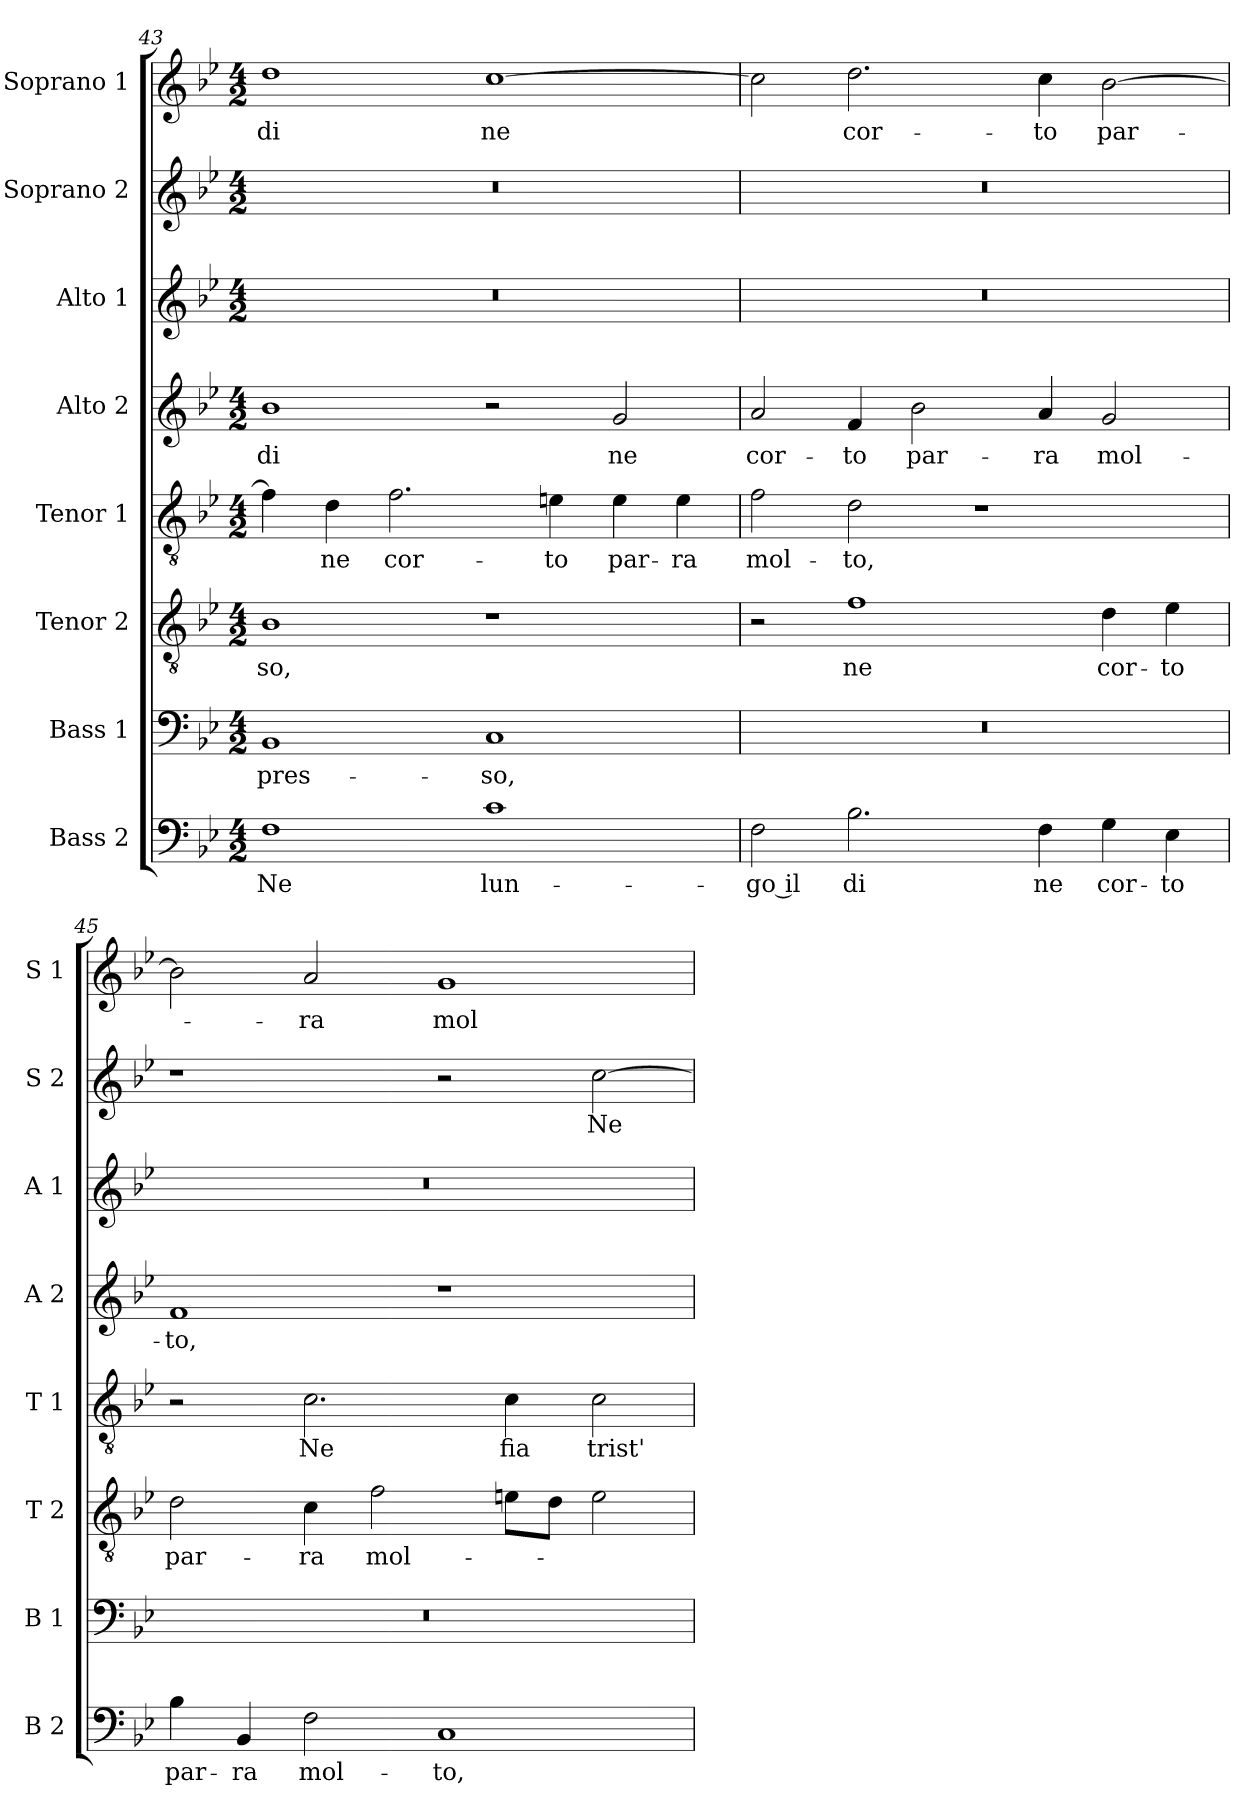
**kern	**text	**kern	**text	**kern	**text	**kern	**text	**kern	**text	**kern	**kern	**text	**kern	**text
*part8	*part8	*part7	*part7	*part6	*part6	*part5	*part5	*part4	*part4	*part3	*part2	*part2	*part1	*part1
*staff8	*staff8	*staff7	*staff7	*staff6	*staff6	*staff5	*staff5	*staff4	*staff4	*staff3	*staff2	*staff2	*staff1	*staff1
*I"Bass 2	*	*I"Bass 1	*	*I"Tenor 2	*	*I"Tenor 1	*	*I"Alto 2	*	*I"Alto 1	*I"Soprano 2	*	*I"Soprano 1	*
*I'B 2	*	*I'B 1	*	*I'T 2	*	*I'T 1	*	*I'A 2	*	*I'A 1	*I'S 2	*	*I'S 1	*
!!LO:PB:g=z
*clefF4	*	*clefF4	*	*clefGv2	*	*clefGv2	*	*clefG2	*	*clefG2	*clefG2	*	*clefG2	*
*k[b-e-]	*	*k[b-e-]	*	*k[b-e-]	*	*k[b-e-]	*	*k[b-e-]	*	*k[b-e-]	*k[b-e-]	*	*k[b-e-]	*
*B-:	*	*B-:	*	*B-:	*	*B-:	*	*B-:	*	*B-:	*B-:	*	*B-:	*
*M4/2	*	*M4/2	*	*M4/2	*	*M4/2	*	*M4/2	*	*M4/2	*M4/2	*	*M4/2	*
=43	=43	=43	=43	=43	=43	=43	=43	=43	=43	=43	=43	=43	=43	=43
!	!LO:LY:b	!	!LO:LY:b	!	!LO:LY:b	!	!	!	!LO:LY:b	!	!	!	!	!LO:LY:b
1F	Ne	1BB-	-pres-	1B-	-so,	4f\]	.	1b-	di	0r	0r	.	1dd	di
!	!	!	!	!	!	!	!LO:LY:b	!	!	!	!	!	!	!
.	.	.	.	.	.	4d\	ne	.	.	.	.	.	.	.
!	!	!	!	!	!	!	!LO:LY:b	!	!	!	!	!	!	!
.	.	.	.	.	.	2.f\	cor-	.	.	.	.	.	.	.
!	!LO:LY:b	!	!LO:LY:b	!	!	!	!	!	!	!	!	!	!	!LO:LY:b
1c	lun-	1C	-so,	1r	.	.	.	2r	.	.	.	.	[1cc	ne
!	!	!	!	!	!	!	!LO:LY:b	!	!	!	!	!	!	!
.	.	.	.	.	.	4en\	-to	.	.	.	.	.	.	.
!	!	!	!	!	!	!	!LO:LY:b	!	!LO:LY:b	!	!	!	!	!
.	.	.	.	.	.	4e\	par-	2g/	ne	.	.	.	.	.
!	!	!	!	!	!	!	!LO:LY:b	!	!	!	!	!	!	!
.	.	.	.	.	.	4e\	-ra	.	.	.	.	.	.	.
=44	=44	=44	=44	=44	=44	=44	=44	=44	=44	=44	=44	=44	=44	=44
!	!LO:LY:b	!	!	!	!	!	!LO:LY:b	!	!LO:LY:b	!	!	!	!	!
2F\	-go il	0r	.	2r	.	2f\	mol-	2a/	cor-	0r	0r	.	2cc\]	.
!	!LO:LY:b	!	!	!	!LO:LY:b	!	!LO:LY:b	!	!LO:LY:b	!	!	!	!	!LO:LY:b
2.B-\	di	.	.	1f	ne	2d\	-to,	4f/	-to	.	.	.	2.dd\	cor-
!	!	!	!	!	!	!	!	!	!LO:LY:b	!	!	!	!	!
.	.	.	.	.	.	.	.	2b-\	par-	.	.	.	.	.
.	.	.	.	.	.	1r	.	.	.	.	.	.	.	.
!	!LO:LY:b	!	!	!	!	!	!	!	!LO:LY:b	!	!	!	!	!LO:LY:b
4F\	ne	.	.	.	.	.	.	4a/	-ra	.	.	.	4cc\	-to
!	!LO:LY:b	!	!	!	!LO:LY:b	!	!	!	!LO:LY:b	!	!	!	!	!LO:LY:b
4G\	cor-	.	.	4d\	cor-	.	.	2g/	mol-	.	.	.	[2b-\	par-
!	!LO:LY:b	!	!	!	!LO:LY:b	!	!	!	!	!	!	!	!	!
4E-\	-to	.	.	4e-\	-to	.	.	.	.	.	.	.	.	.
=45	=45	=45	=45	=45	=45	=45	=45	=45	=45	=45	=45	=45	=45	=45
!	!LO:LY:b	!	!	!	!LO:LY:b	!	!	!	!LO:LY:b	!	!	!	!	!
4B-\	par-	0r	.	2d\	par-	2r	.	1f	-to,	0r	1r	.	2b-\]	.
!	!LO:LY:b	!	!	!	!	!	!	!	!	!	!	!	!	!
4BB-/	-ra	.	.	.	.	.	.	.	.	.	.	.	.	.
!	!LO:LY:b	!	!	!	!LO:LY:b	!	!LO:LY:b	!	!	!	!	!	!	!LO:LY:b
2F\	mol-	.	.	4c\	-ra	2.c\	Ne	.	.	.	.	.	2a/	-ra
!	!	!	!	!	!LO:LY:b	!	!	!	!	!	!	!	!	!
.	.	.	.	2f\	mol-	.	.	.	.	.	.	.	.	.
!	!LO:LY:b	!	!	!	!	!	!	!	!	!	!	!	!	!LO:LY:b
1C	-to,	.	.	.	.	.	.	1r	.	.	2r	.	1g	mol-
!	!	!	!	!	!	!	!LO:LY:b	!	!	!	!	!	!	!
.	.	.	.	8en\L	.	4c\	fia	.	.	.	.	.	.	.
.	.	.	.	8d\J	.	.	.	.	.	.	.	.	.	.
!	!	!	!	!	!	!	!LO:LY:b	!	!	!	!	!LO:LY:b	!	!
.	.	.	.	2e\	.	2c\	trist'	.	.	.	[2cc\	Ne	.	.
=	=	=	=	=	=	=	=	=	=	=	=	=	=	=
*-	*-	*-	*-	*-	*-	*-	*-	*-	*-	*-	*-	*-	*-	*-
